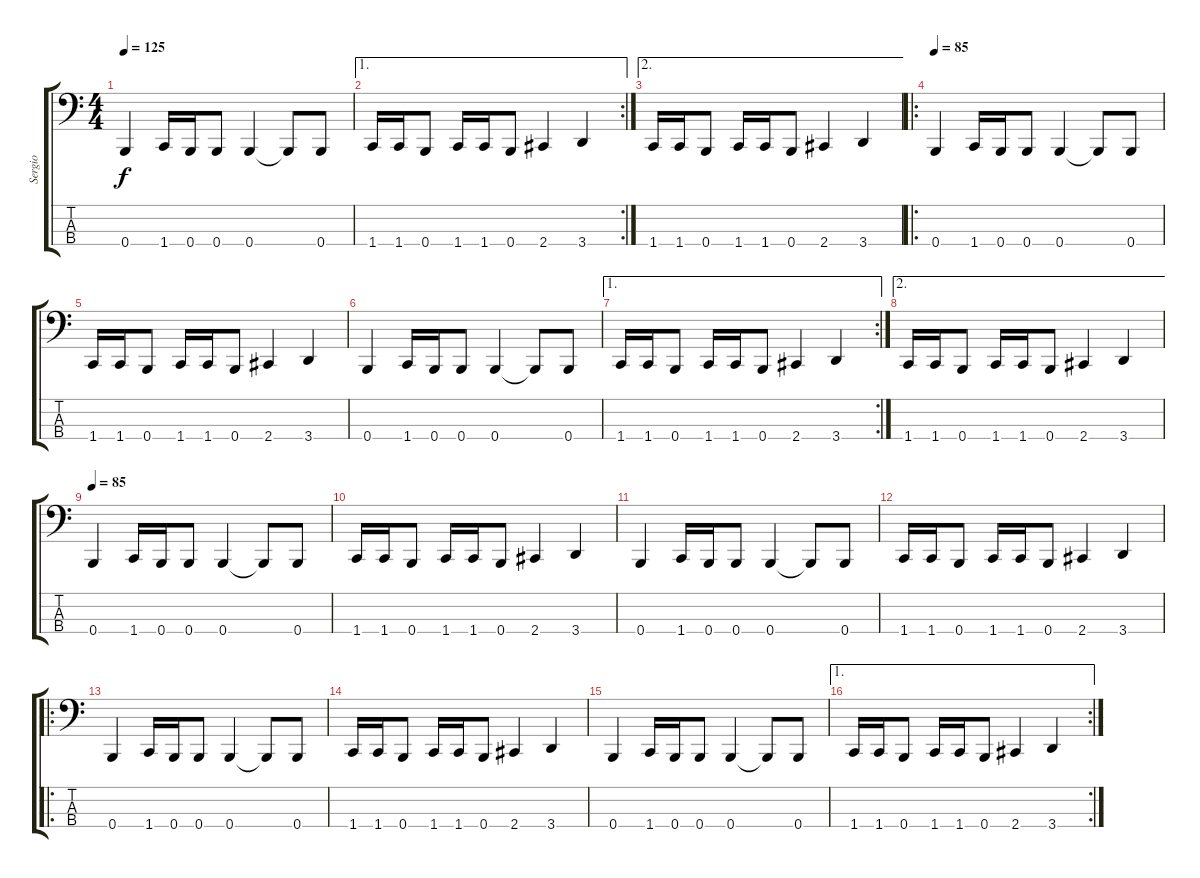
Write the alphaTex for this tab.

\track ("Sergio" "Sergio") {instrument electricbasspick}
\staff {score tabs}
\tuning (E2 B1 Gb1 B0) {hide}
\ts (4 4)
\tempo 125
\clef f4
\ks c
0.4.4{dy f} 1.4.16 0.4.16 0.4.8 0.4.4 0.4{t}.8 0.4.8 |
\ae 1
\rc 2
1.4.16 1.4.16 0.4.8 1.4.16 1.4.16 0.4.8 2.4.4 3.4.4 |
\ae 2
1.4.16 1.4.16 0.4.8 1.4.16 1.4.16 0.4.8 2.4.4 3.4.4 |
\ro
\tempo 85
0.4.4 1.4.16 0.4.16 0.4.8 0.4.4 0.4{t}.8 0.4.8 |
1.4.16 1.4.16 0.4.8 1.4.16 1.4.16 0.4.8 2.4.4 3.4.4 |
0.4.4 1.4.16 0.4.16 0.4.8 0.4.4 0.4{t}.8 0.4.8 |
\ae 1
\rc 2
1.4.16 1.4.16 0.4.8 1.4.16 1.4.16 0.4.8 2.4.4 3.4.4 |
\ae 2
1.4.16 1.4.16 0.4.8 1.4.16 1.4.16 0.4.8 2.4.4 3.4.4 |
\tempo 85
0.4.4 1.4.16 0.4.16 0.4.8 0.4.4 0.4{t}.8 0.4.8 |
1.4.16 1.4.16 0.4.8 1.4.16 1.4.16 0.4.8 2.4.4 3.4.4 |
0.4.4 1.4.16 0.4.16 0.4.8 0.4.4 0.4{t}.8 0.4.8 |
1.4.16 1.4.16 0.4.8 1.4.16 1.4.16 0.4.8 2.4.4 3.4.4 |
\ro
0.4.4 1.4.16 0.4.16 0.4.8 0.4.4 0.4{t}.8 0.4.8 |
1.4.16 1.4.16 0.4.8 1.4.16 1.4.16 0.4.8 2.4.4 3.4.4 |
0.4.4 1.4.16 0.4.16 0.4.8 0.4.4 0.4{t}.8 0.4.8 |
\ae 1
\rc 2
1.4.16 1.4.16 0.4.8 1.4.16 1.4.16 0.4.8 2.4.4 3.4.4
